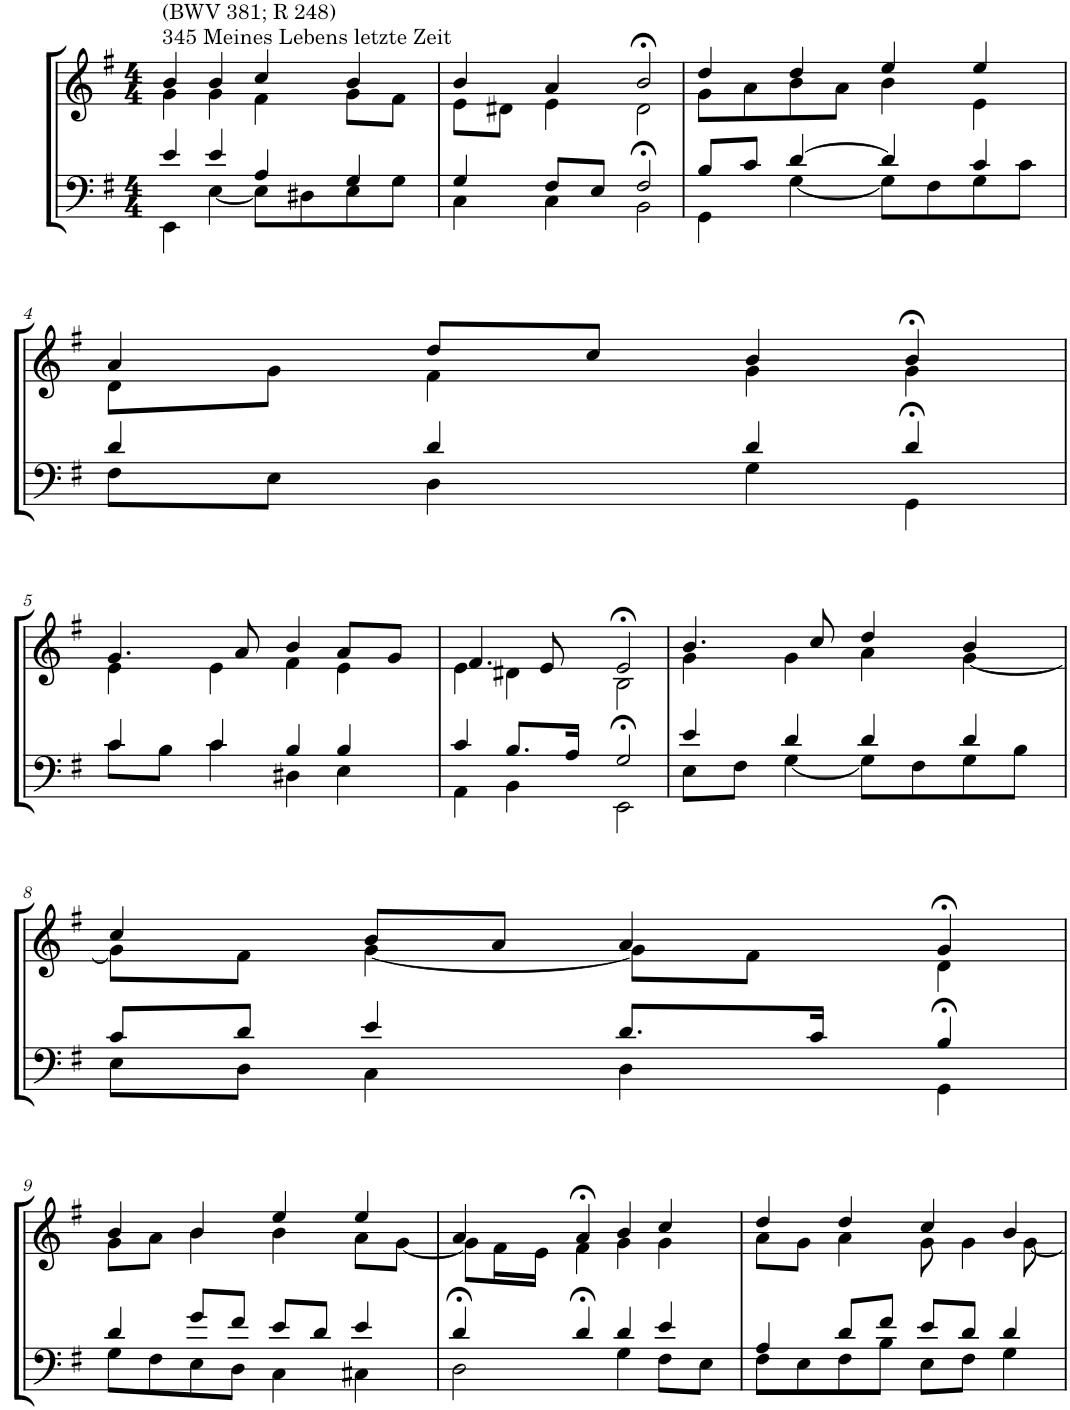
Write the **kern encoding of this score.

**kern	**kern
*part2	*part1
*staff2	*staff1
*I"Tenor/Baß	*I"Sopran/Alt
*clefF4	*clefG2
*k[f#]	*k[f#]
*M4/4	*M4/4
=1	=1
*^	*^
!	!	!LO:TX:a:t=345 Meines Lebens letzte Zeit	!
!	!	!LO:TX:a:t=(BWV 381; R 248)	!
4e/	4EE\	4b/	4g\
4e/	[4E\	4b/	4g\
4A/	8E\L]	4cc/	4f#\
.	8D#X\	.	.
4G/	8E\	4b/	8g\L
.	8G\J	.	8f#\J
=2	=2	=2	=2
4G/	4C\	4b/	8e\L
.	.	.	8d#X\J
8F#/L	4C\	4a/	4e\
8E/J	.	.	.
2F#/	2BB>\	2b>/	2d#\
=3	=3	=3	=3
8B/L	4GG\	4dd/	8g\L
8c/J	.	.	8a\
[4d/	[4G\	4dd/	8b\
.	.	.	8a\J
4d/]	8G\L]	4ee/	4b\
.	8F#\	.	.
4c/	8G\	4ee/	4e\
.	8c\J	.	.
!!LO:LB:g=z	!!
=4	=4	=4	=4
4d/	8F#\L	4a/	8d\L
.	8E\J	.	8g\J
4d/	4D\	8dd/L	4f#\
.	.	8cc/J	.
4d/	4G\	4b/	4g\
4d/	4GG>\	4b>/	4g\
!!LO:LB:g=z	!!
=5	=5	=5	=5
4c/	8c\L	4.g/	4e\
.	8B\J	.	.
4c/	4c\	.	4e\
.	.	8a/	.
4B/	4D#X\	4b/	4f#\
4B/	4E\	8a/L	4e\
.	.	8g/J	.
=6	=6	=6	=6
4c/	4AA\	4.f#/	4e\
8.B/L	4BB\	.	4d#X\
.	.	8e/	.
16A/Jk	.	.	.
2G/	2EE>\	2e>/	2B\
=7	=7	=7	=7
4e/	8E\L	4.b/	4g\
.	8F#\J	.	.
4d/	[4G\	.	4g\
.	.	8cc/	.
4d/	8G\L]	4dd/	4a\
.	8F#\	.	.
4d/	8G\	4b/	[4g\
.	8B\J	.	.
!!LO:LB:g=z	!!
=8	=8	=8	=8
8c/L	8E\L	4cc/	8g\L]
8d/J	8D\J	.	8f#\J
4e/	4C\	8b/L	[4g\
.	.	8a/J	.
8.d/L	4D\	4a/	8g\L]
.	.	.	8f#\J
16c/Jk	.	.	.
4B/	4GG>\	4g>/	4d\
!!LO:LB:g=z	!!
=9	=9	=9	=9
4d/	8G\L	4b/	8g\L
.	8F#\	.	8a\J
8g/L	8E\	4b/	4b\
8f#/J	8D\J	.	.
8e/L	4C\	4ee/	4b\
8d/J	.	.	.
4e/	4C#X\	4ee/	8a\L
.	.	.	[8g\J
=10	=10	=10	=10
4d/	2D>\	4a/	8g\L]
.	.	.	16f#\L
.	.	.	16e\JJ
4d>/	.	4a>/	4f#\
4d/	4G\	4b/	4g\
4e/	8F#\L	4cc/	4g\
.	8E\J	.	.
=11	=11	=11	=11
4A/	8F#\L	4dd/	8a\L
.	8E\	.	8g\J
8d/L	8F#\	4dd/	4a\
8f#/J	8B\J	.	.
8e/L	8E\L	4cc/	8g\
8d/J	8F#\J	.	4g\
4d/	4G\	4b/	.
.	.	.	[8g\
*v	*v	*	*
*	*v	*v
=	=
*-	*-
